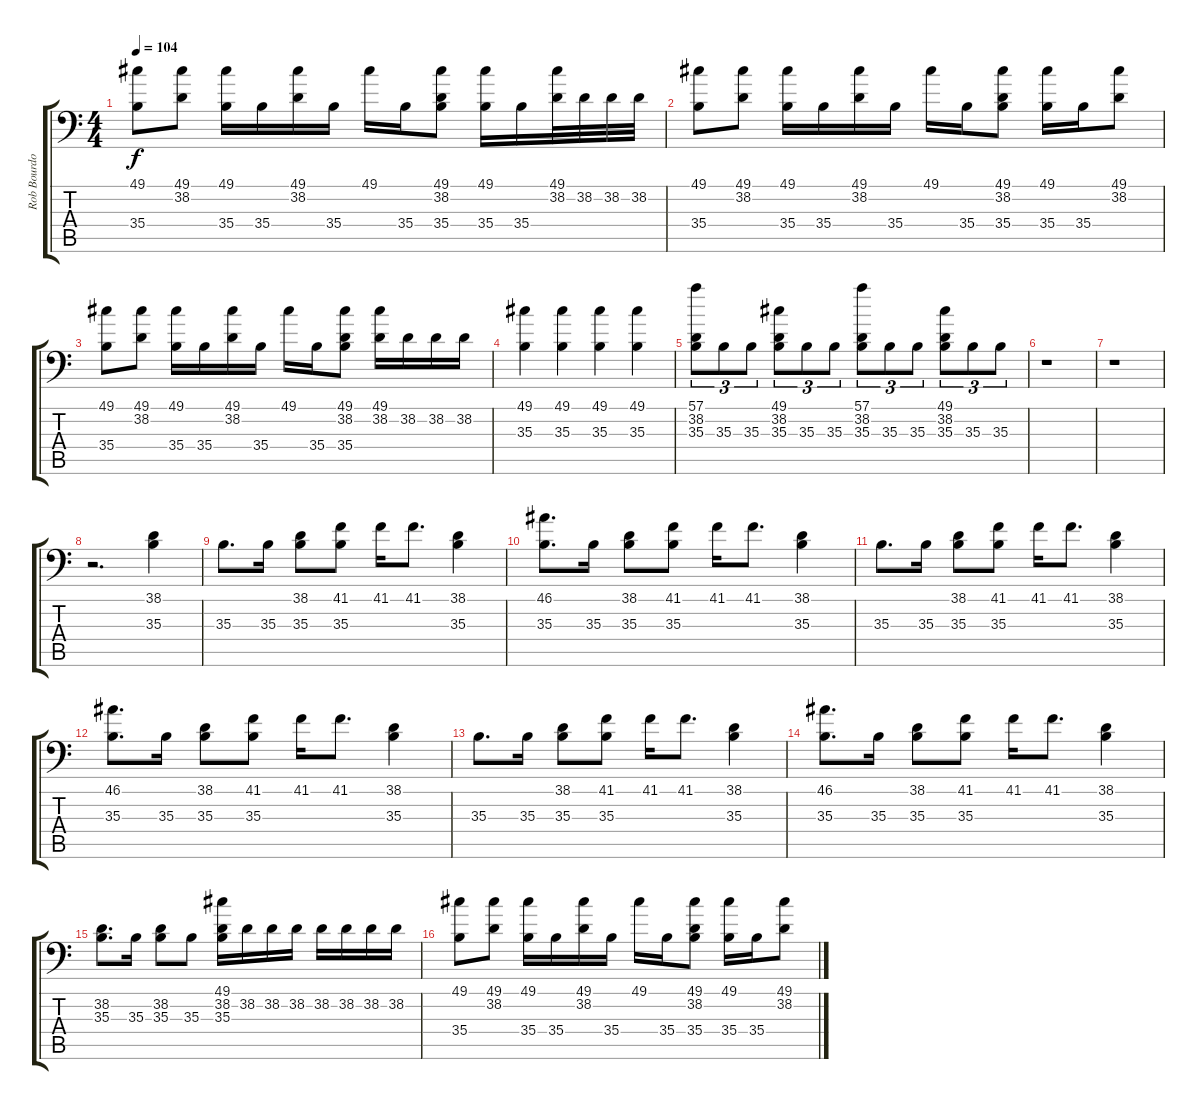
\track ("Rob Bourdon (drums)" "Rob Bourdo") {instrument acousticgrandpiano}
\staff {score tabs}
\tuning (C-1 C-1 C-1 C-1 C-1 C-1) {hide}
\ts (4 4)
\tempo 104
\clef f4
\ks c
(49.1 35.4).8{dy f} (49.1 38.2).8 (49.1 35.4).16 35.4.16 (49.1 38.2).16 35.4.16 49.1.16 35.4.16 (49.1 38.2 35.4).8 (49.1 35.4).16 35.4.16 (49.1 38.2).32 38.2.32 38.2.32 38.2.32 |
(49.1 35.4).8 (49.1 38.2).8 (49.1 35.4).16 35.4.16 (49.1 38.2).16 35.4.16 49.1.16 35.4.16 (49.1 38.2 35.4).8 (49.1 35.4).16 35.4.16 (49.1 38.2).8 |
(49.1 35.4).8 (49.1 38.2).8 (49.1 35.4).16 35.4.16 (49.1 38.2).16 35.4.16 49.1.16 35.4.16 (49.1 38.2 35.4).8 (49.1 38.2).16 38.2.16 38.2.16 38.2.16 |
(49.1 35.3).4 (49.1 35.3).4 (49.1 35.3).4 (49.1 35.3).4 |
(57.1 38.2 35.3).8{tu (3 2)} 35.3.8{tu (3 2)} 35.3.8{tu (3 2)} (49.1 38.2 35.3).8{tu (3 2)} 35.3.8{tu (3 2)} 35.3.8{tu (3 2)} (57.1 38.2 35.3).8{tu (3 2)} 35.3.8{tu (3 2)} 35.3.8{tu (3 2)} (49.1 38.2 35.3).8{tu (3 2)} 35.3.8{tu (3 2)} 35.3.8{tu (3 2)} |
r.1 |
r.1 |
r.2{d} (38.1 35.3).4 |
35.3.8{d} 35.3.16 (38.1 35.3).8 (41.1 35.3).8 41.1.16 41.1.8{d} (38.1 35.3).4 |
(46.1 35.3).8{d} 35.3.16 (38.1 35.3).8 (41.1 35.3).8 41.1.16 41.1.8{d} (38.1 35.3).4 |
35.3.8{d} 35.3.16 (38.1 35.3).8 (41.1 35.3).8 41.1.16 41.1.8{d} (38.1 35.3).4 |
(46.1 35.3).8{d} 35.3.16 (38.1 35.3).8 (41.1 35.3).8 41.1.16 41.1.8{d} (38.1 35.3).4 |
35.3.8{d} 35.3.16 (38.1 35.3).8 (41.1 35.3).8 41.1.16 41.1.8{d} (38.1 35.3).4 |
(46.1 35.3).8{d} 35.3.16 (38.1 35.3).8 (41.1 35.3).8 41.1.16 41.1.8{d} (38.1 35.3).4 |
(38.2 35.3).8{d} 35.3.16 (38.2 35.3).8 35.3.8 (49.1 38.2 35.3).16 38.2.16 38.2.16 38.2.16 38.2.16 38.2.16 38.2.16 38.2.16 |
(49.1 35.4).8 (49.1 38.2).8 (49.1 35.4).16 35.4.16 (49.1 38.2).16 35.4.16 49.1.16 35.4.16 (49.1 38.2 35.4).8 (49.1 35.4).16 35.4.16 (49.1 38.2).8
